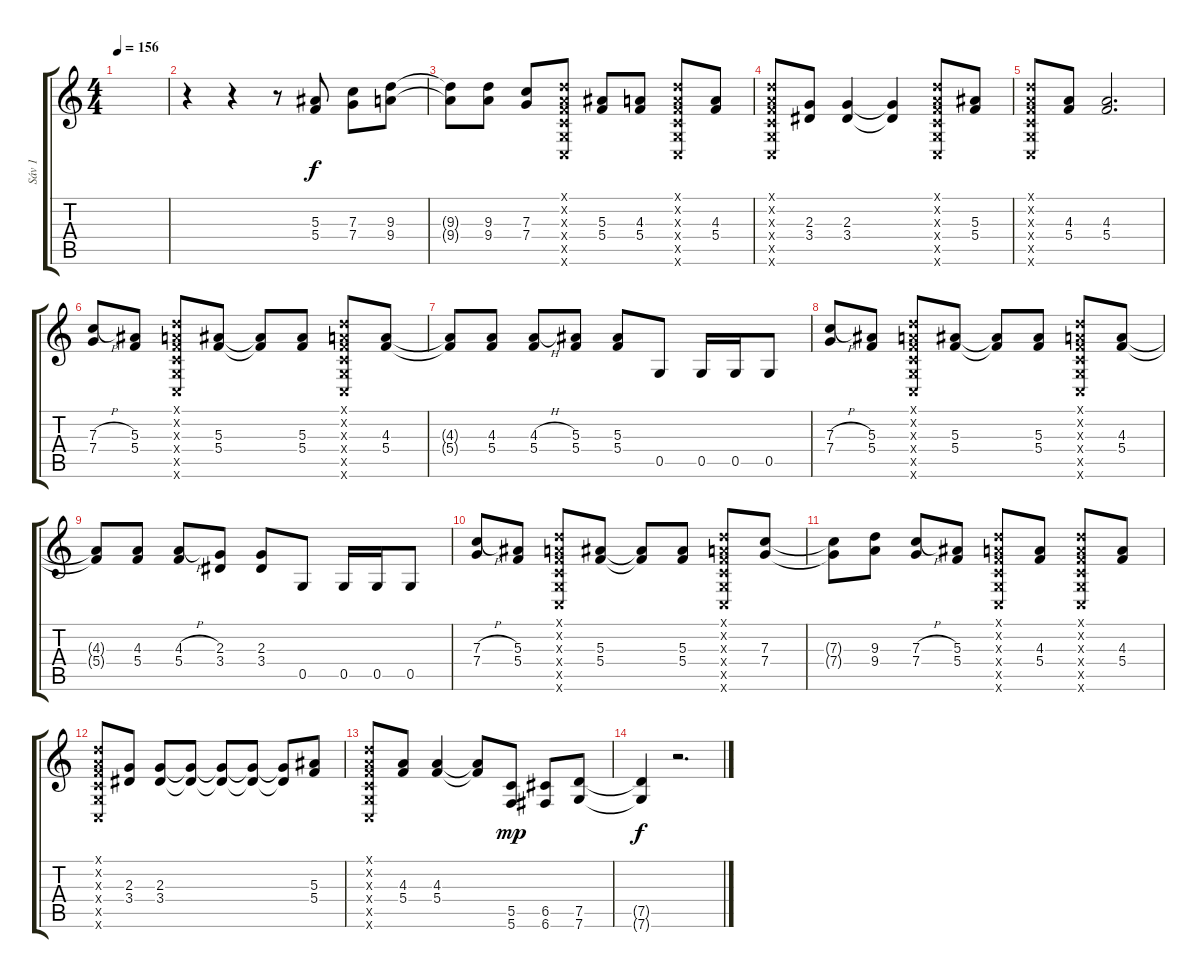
\track ("Sáv 1" "Sáv 1") {instrument distortionguitar}
\staff {score tabs}
\tuning (D4 A3 F3 C3 G2 C2) {hide}
\ts (4 4)
\tempo 156
\clef g2
\ks c
|
r.4{volume 8 balance 2} r.4 r.8 (5.3 5.4).8 (7.3 7.4).8 (9.3 9.4).8 |
(9.3{t} 9.4{t}).8 (9.3 9.4).8 (7.3 7.4).8 (0.1{x} 0.2{x} 0.3{x} 0.4{x} 0.5{x} 0.6{x}).8 (5.3 5.4).8 (4.3 5.4).8 (0.1{x} 0.2{x} 0.3{x} 0.4{x} 0.5{x} 0.6{x}).8 (4.3 5.4).8{volume 9} |
(0.1{x} 0.2{x} 0.3{x} 0.4{x} 0.5{x} 0.6{x}).8 (2.3 3.4).8 (2.3 3.4).4 (2.3{t} 3.4{t}).4 (0.1{x} 0.2{x} 0.3{x} 0.4{x} 0.5{x} 0.6{x}).8 (5.3 5.4).8 |
(0.1{x} 0.2{x} 0.3{x} 0.4{x} 0.5{x} 0.6{x}).8 (4.3 5.4).8 (4.3 5.4).2{d} |
(7.3{h} 7.4).8{volume 14 balance 6} (5.3 5.4).8 (0.1{x} 0.2{x} 0.3{x} 0.4{x} 0.5{x} 0.6{x}).8 (5.3 5.4).8 (5.3{t} 5.4{t}).8 (5.3 5.4).8 (0.1{x} 0.2{x} 0.3{x} 0.4{x} 0.5{x} 0.6{x}).8 (4.3 5.4).8 |
(4.3{t} 5.4{t}).8 (4.3 5.4).8 (4.3{h} 5.4).8 (5.3 5.4).8 (5.3 5.4).8 0.5.8 0.5.16 0.5.16 0.5.8 |
(7.3{h} 7.4).8 (5.3 5.4).8 (0.1{x} 0.2{x} 0.3{x} 0.4{x} 0.5{x} 0.6{x}).8 (5.3 5.4).8 (5.3{t} 5.4{t}).8 (5.3 5.4).8 (0.1{x} 0.2{x} 0.3{x} 0.4{x} 0.5{x} 0.6{x}).8 (4.3 5.4).8 |
(4.3{t} 5.4{t}).8 (4.3 5.4).8 (4.3{h} 5.4).8 (2.3 3.4).8 (2.3 3.4).8 0.5.8 0.5.16 0.5.16 0.5.8 |
(7.3{h} 7.4).8 (5.3 5.4).8 (0.1{x} 0.2{x} 0.3{x} 0.4{x} 0.5{x} 0.6{x}).8 (5.3 5.4).8 (5.3{t} 5.4{t}).8 (5.3 5.4).8 (0.1{x} 0.2{x} 0.3{x} 0.4{x} 0.5{x} 0.6{x}).8 (7.3 7.4).8 |
(7.3{t} 7.4{t}).8 (9.3 9.4).8 (7.3{h} 7.4).8 (5.3 5.4).8 (0.1{x} 0.2{x} 0.3{x} 0.4{x} 0.5{x} 0.6{x}).8 (4.3 5.4).8 (0.1{x} 0.2{x} 0.3{x} 0.4{x} 0.5{x} 0.6{x}).8 (4.3 5.4).8 |
(0.1{x} 0.2{x} 0.3{x} 0.4{x} 0.5{x} 0.6{x}).8 (2.3 3.4).8 (2.3 3.4).8 (2.3{t} 3.4{t}).8 (2.3{t} 3.4{t}).8 (2.3{t} 3.4{t}).8 (2.3{t} 3.4{t}).8 (5.3 5.4).8 |
(0.1{x} 0.2{x} 0.3{x} 0.4{x} 0.5{x} 0.6{x}).8 (4.3 5.4).8 (4.3 5.4).4 (4.3{t} 5.4{t}).8 (5.5 5.6).8{dy mp} (6.5 6.6).8 (7.5 7.6).8 |
(7.5{t} 7.6{t}).4{dy f} r.2{d}
